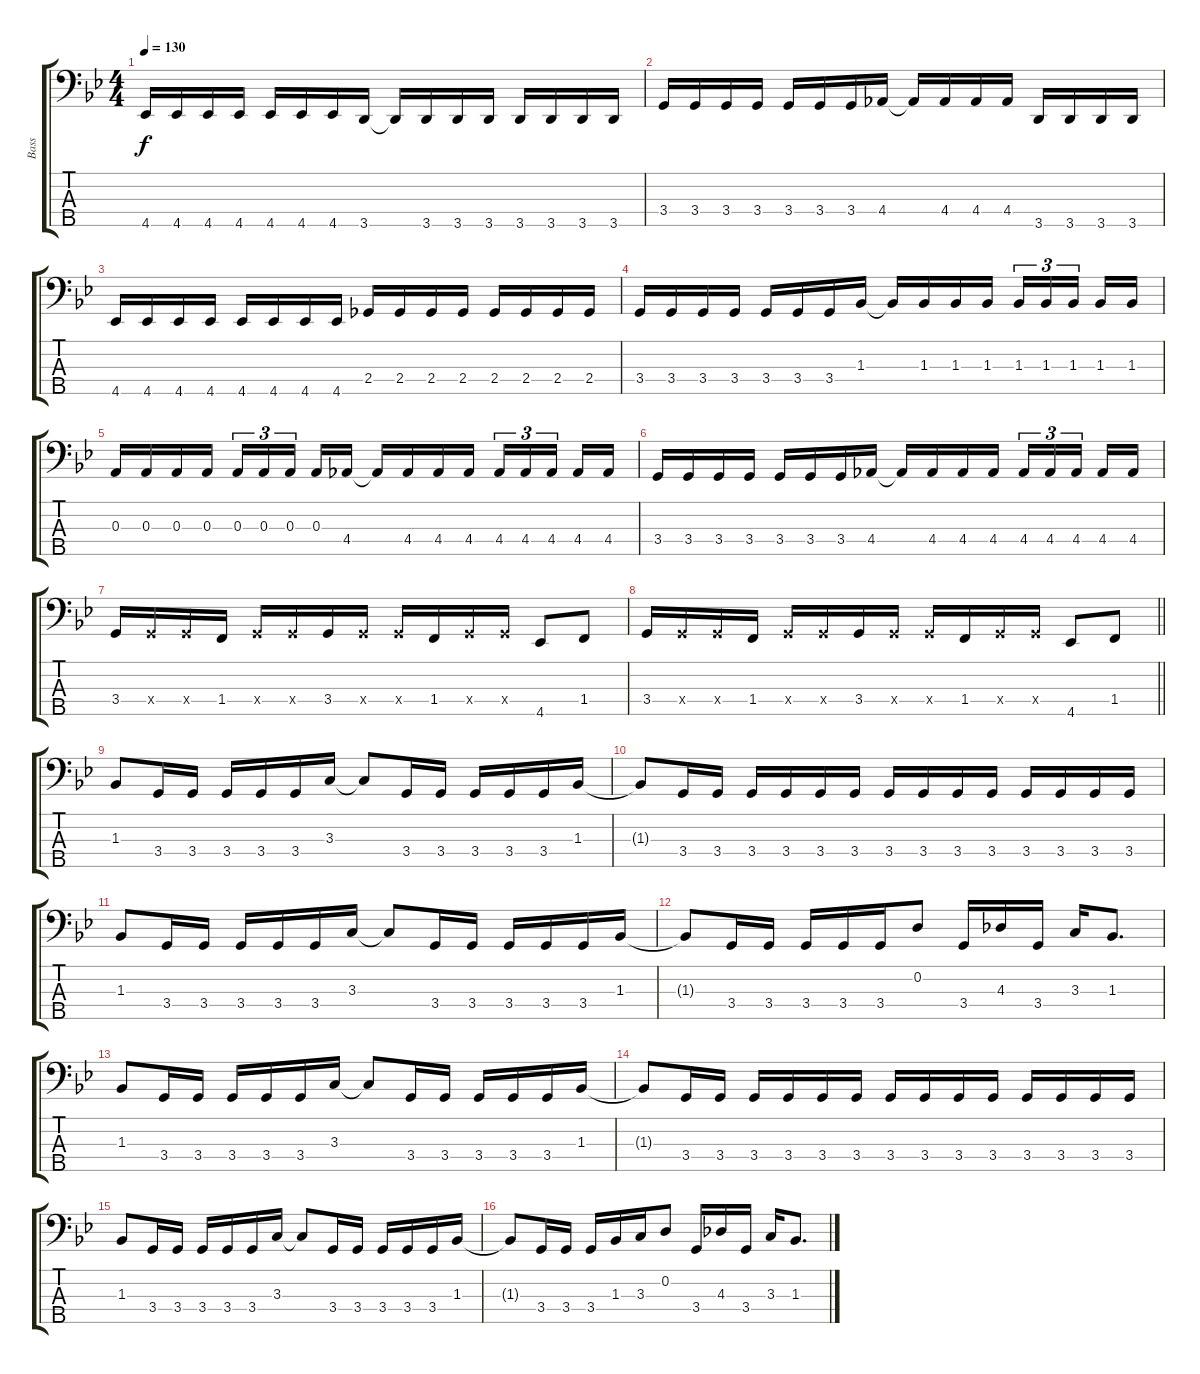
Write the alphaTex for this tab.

\track ("Bass" "Bass") {instrument electricbassfinger}
\staff {score tabs}
\tuning (G2 D2 A1 E1 B0) {hide}
\ts (4 4)
\tempo 130
\clef f4
\ks bb
4.5.16{dy f} 4.5.16 4.5.16 4.5.16 4.5.16 4.5.16 4.5.16 3.5.16 3.5{t}.16 3.5.16 3.5.16 3.5.16 3.5.16 3.5.16 3.5.16 3.5.16 |
3.4.16 3.4.16 3.4.16 3.4.16 3.4.16 3.4.16 3.4.16 4.4.16 4.4{t}.16 4.4.16 4.4.16 4.4.16 3.5.16 3.5.16 3.5.16 3.5.16 |
4.5.16 4.5.16 4.5.16 4.5.16 4.5.16 4.5.16 4.5.16 4.5.16 2.4.16 2.4.16 2.4.16 2.4.16 2.4.16 2.4.16 2.4.16 2.4.16 |
3.4.16 3.4.16 3.4.16 3.4.16 3.4.16 3.4.16 3.4.16 1.3.16 1.3{t}.16 1.3.16 1.3.16 1.3.16 1.3.16{tu (3 2)} 1.3.16{tu (3 2)} 1.3.16{tu (3 2) beam splitsecondary} 1.3.16 1.3.16 |
0.3.16 0.3.16 0.3.16 0.3.16 0.3.16{tu (3 2)} 0.3.16{tu (3 2)} 0.3.16{tu (3 2) beam splitsecondary} 0.3.16 4.4.16 4.4{t}.16 4.4.16 4.4.16 4.4.16 4.4.16{tu (3 2)} 4.4.16{tu (3 2)} 4.4.16{tu (3 2) beam splitsecondary} 4.4.16 4.4.16 |
3.4.16 3.4.16 3.4.16 3.4.16 3.4.16 3.4.16 3.4.16 4.4.16 4.4{t}.16 4.4.16 4.4.16 4.4.16 4.4.16{tu (3 2)} 4.4.16{tu (3 2)} 4.4.16{tu (3 2) beam splitsecondary} 4.4.16 4.4.16 |
3.4.16 3.4{x}.16 3.4{x}.16 1.4.16 3.4{x}.16 3.4{x}.16 3.4.16 3.4{x}.16 3.4{x}.16 1.4.16 3.4{x}.16 3.4{x}.16 4.5.8 1.4.8 |
\barLineRight lightlight
3.4.16 3.4{x}.16 3.4{x}.16 1.4.16 3.4{x}.16 3.4{x}.16 3.4.16 3.4{x}.16 3.4{x}.16 1.4.16 3.4{x}.16 3.4{x}.16 4.5.8 1.4.8 |
1.3.8 3.4.16 3.4.16 3.4.16 3.4.16 3.4.16 3.3.16 3.3{t}.8 3.4.16 3.4.16 3.4.16 3.4.16 3.4.16 1.3.16 |
1.3{t}.8 3.4.16 3.4.16 3.4.16 3.4.16 3.4.16 3.4.16 3.4.16 3.4.16 3.4.16 3.4.16 3.4.16 3.4.16 3.4.16 3.4.16 |
1.3.8 3.4.16 3.4.16 3.4.16 3.4.16 3.4.16 3.3.16 3.3{t}.8 3.4.16 3.4.16 3.4.16 3.4.16 3.4.16 1.3.16 |
1.3{t}.8 3.4.16 3.4.16 3.4.16 3.4.16 3.4.16 0.2.8 3.4.16 4.3.16 3.4.16 3.3.16 1.3.8{d} |
1.3.8 3.4.16 3.4.16 3.4.16 3.4.16 3.4.16 3.3.16 3.3{t}.8 3.4.16 3.4.16 3.4.16 3.4.16 3.4.16 1.3.16 |
1.3{t}.8 3.4.16 3.4.16 3.4.16 3.4.16 3.4.16 3.4.16 3.4.16 3.4.16 3.4.16 3.4.16 3.4.16 3.4.16 3.4.16 3.4.16 |
1.3.8 3.4.16 3.4.16 3.4.16 3.4.16 3.4.16 3.3.16 3.3{t}.8 3.4.16 3.4.16 3.4.16 3.4.16 3.4.16 1.3.16 |
1.3{t}.8 3.4.16 3.4.16 3.4.16 1.3.16 3.3.16 0.2.8 3.4.16 4.3.16 3.4.16 3.3.16 1.3.8{d}
